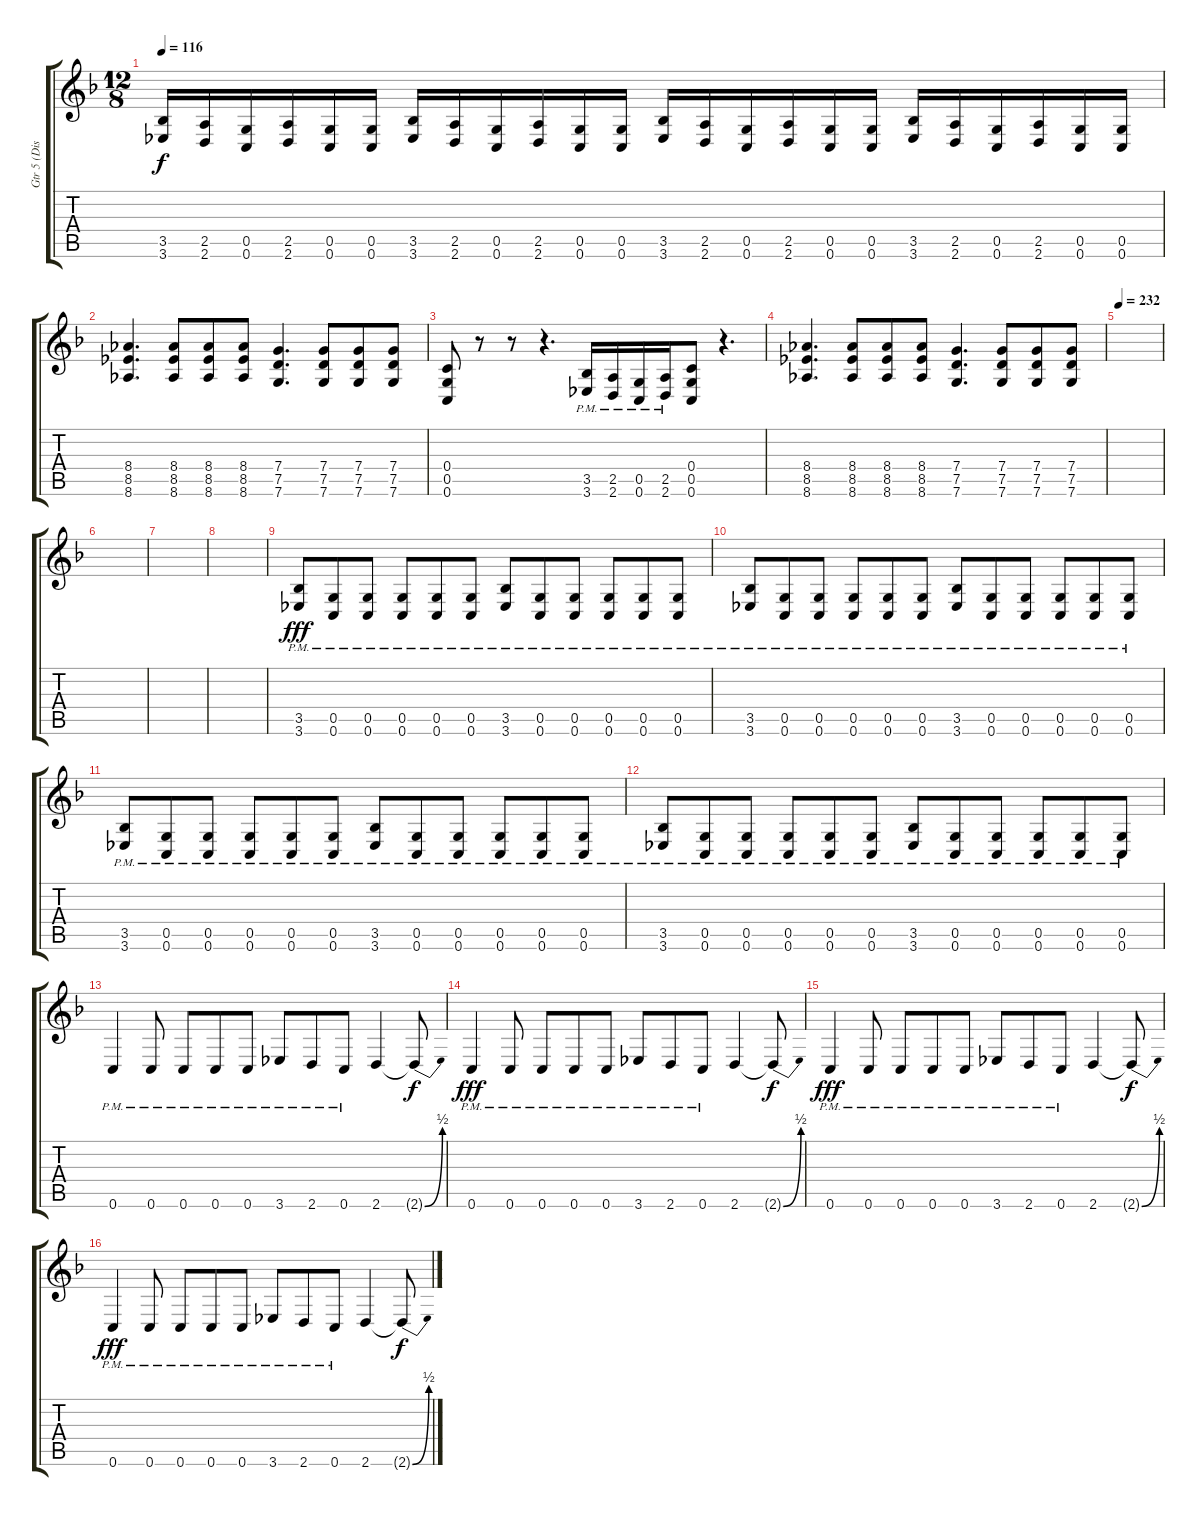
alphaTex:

\track ("Gtr 5 (Dist.)" "Gtr 5 (Dis") {instrument distortionguitar}
\staff {score tabs}
\tuning (D4 A3 F3 C3 G2 C2) {hide}
\ts (12 8)
\tempo 116
\clef g2
\ks f
(3.5 3.6).16{dy f} (2.5 2.6).16 (0.5 0.6).16 (2.5 2.6).16 (0.5 0.6).16 (0.5 0.6).16 (3.5 3.6).16 (2.5 2.6).16 (0.5 0.6).16 (2.5 2.6).16 (0.5 0.6).16 (0.5 0.6).16 (3.5 3.6).16 (2.5 2.6).16 (0.5 0.6).16 (2.5 2.6).16 (0.5 0.6).16 (0.5 0.6).16 (3.5 3.6).16 (2.5 2.6).16 (0.5 0.6).16 (2.5 2.6).16 (0.5 0.6).16 (0.5 0.6).16 |
(8.4 8.5 8.6).4{d} (8.4 8.5 8.6).8 (8.4 8.5 8.6).8 (8.4 8.5 8.6).8 (7.4 7.5 7.6).4{d} (7.4 7.5 7.6).8 (7.4 7.5 7.6).8 (7.4 7.5 7.6).8 |
(0.4 0.5 0.6).8 r.8 r.8 r.4{d} (3.5{pm} 3.6{pm}).16 (2.5{pm} 2.6{pm}).16 (0.5{pm} 0.6{pm}).16 (2.5{pm} 2.6{pm}).16 (0.4 0.5 0.6).8 r.4{d} |
(8.4 8.5 8.6).4{d} (8.4 8.5 8.6).8 (8.4 8.5 8.6).8 (8.4 8.5 8.6).8 (7.4 7.5 7.6).4{d} (7.4 7.5 7.6).8 (7.4 7.5 7.6).8 (7.4 7.5 7.6).8 |
\tempo 232
|
|
|
|
(3.5{pm} 3.6{pm}).8{dy fff} (0.5{pm} 0.6{pm}).8 (0.5{pm} 0.6{pm}).8 (0.5{pm} 0.6{pm}).8 (0.5{pm} 0.6{pm}).8 (0.5{pm} 0.6{pm}).8 (3.5{pm} 3.6{pm}).8 (0.5{pm} 0.6{pm}).8 (0.5{pm} 0.6{pm}).8 (0.5{pm} 0.6{pm}).8 (0.5{pm} 0.6{pm}).8 (0.5{pm} 0.6{pm}).8 |
(3.5{pm} 3.6{pm}).8 (0.5{pm} 0.6{pm}).8 (0.5{pm} 0.6{pm}).8 (0.5{pm} 0.6{pm}).8 (0.5{pm} 0.6{pm}).8 (0.5{pm} 0.6{pm}).8 (3.5{pm} 3.6{pm}).8 (0.5{pm} 0.6{pm}).8 (0.5{pm} 0.6{pm}).8 (0.5{pm} 0.6{pm}).8 (0.5{pm} 0.6{pm}).8 (0.5{pm} 0.6{pm}).8 |
(3.5{pm} 3.6{pm}).8 (0.5{pm} 0.6{pm}).8 (0.5{pm} 0.6{pm}).8 (0.5{pm} 0.6{pm}).8 (0.5{pm} 0.6{pm}).8 (0.5{pm} 0.6{pm}).8 (3.5{pm} 3.6{pm}).8 (0.5{pm} 0.6{pm}).8 (0.5{pm} 0.6{pm}).8 (0.5{pm} 0.6{pm}).8 (0.5{pm} 0.6{pm}).8 (0.5{pm} 0.6{pm}).8 |
(3.5{pm} 3.6{pm}).8 (0.5{pm} 0.6{pm}).8 (0.5{pm} 0.6{pm}).8 (0.5{pm} 0.6{pm}).8 (0.5{pm} 0.6{pm}).8 (0.5{pm} 0.6{pm}).8 (3.5{pm} 3.6{pm}).8 (0.5{pm} 0.6{pm}).8 (0.5{pm} 0.6{pm}).8 (0.5{pm} 0.6{pm}).8 (0.5{pm} 0.6{pm}).8 (0.5{pm} 0.6{pm}).8 |
0.6{pm}.4 0.6{pm}.8 0.6{pm}.8 0.6{pm}.8 0.6{pm}.8 3.6{pm}.8 2.6{pm}.8 0.6{pm}.8 2.6.4 2.6{be (bend 0 0 60 2) t}.8{dy f} |
0.6{pm}.4{dy fff} 0.6{pm}.8 0.6{pm}.8 0.6{pm}.8 0.6{pm}.8 3.6{pm}.8 2.6{pm}.8 0.6{pm}.8 2.6.4 2.6{be (bend 0 0 60 2) t}.8{dy f} |
0.6{pm}.4{dy fff} 0.6{pm}.8 0.6{pm}.8 0.6{pm}.8 0.6{pm}.8 3.6{pm}.8 2.6{pm}.8 0.6{pm}.8 2.6.4 2.6{be (bend 0 0 60 2) t}.8{dy f} |
0.6{pm}.4{dy fff} 0.6{pm}.8 0.6{pm}.8 0.6{pm}.8 0.6{pm}.8 3.6{pm}.8 2.6{pm}.8 0.6{pm}.8 2.6.4 2.6{be (bend 0 0 60 2) t}.8{dy f}
